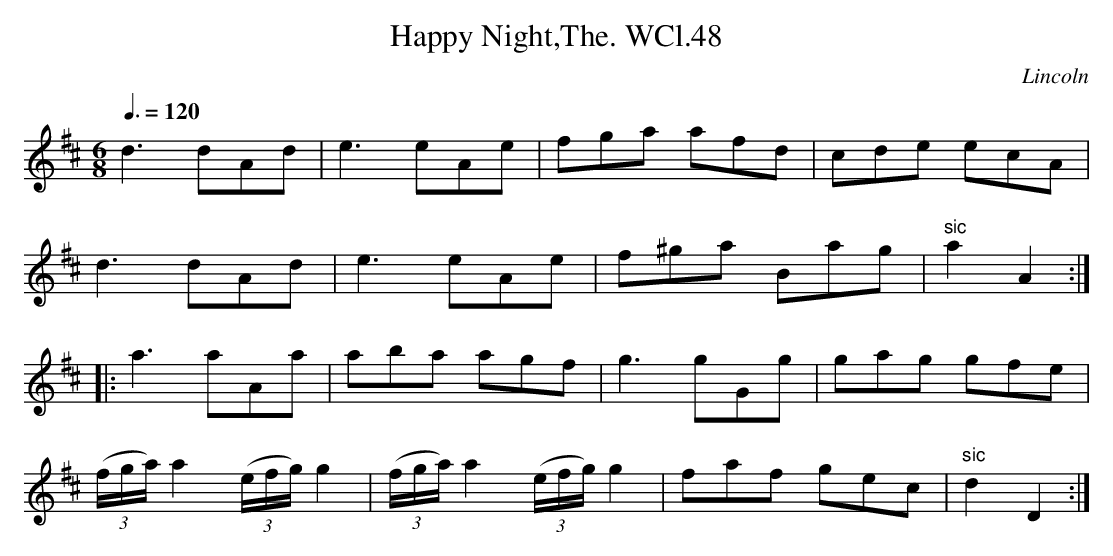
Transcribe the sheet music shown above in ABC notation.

X:1
T:Happy Night,The. WCl.48
M:6/8
L:1/8
Q:3/8=120
O:Lincoln
K:D
d3 dAd|e3 eAe|fga afd|cde ecA|!
d3 dAd|e3 eAe|f^ga Bag|"sic"a2A2:|!
|:a3 aAa|aba agf|g3 gGg|gag gfe|!
((3f/g/a/) a2 ((3e/f/g/) g2|((3f/g/a/) a2 ((3e/f/g/) g2|\
faf gec|"sic"d2D2:|
